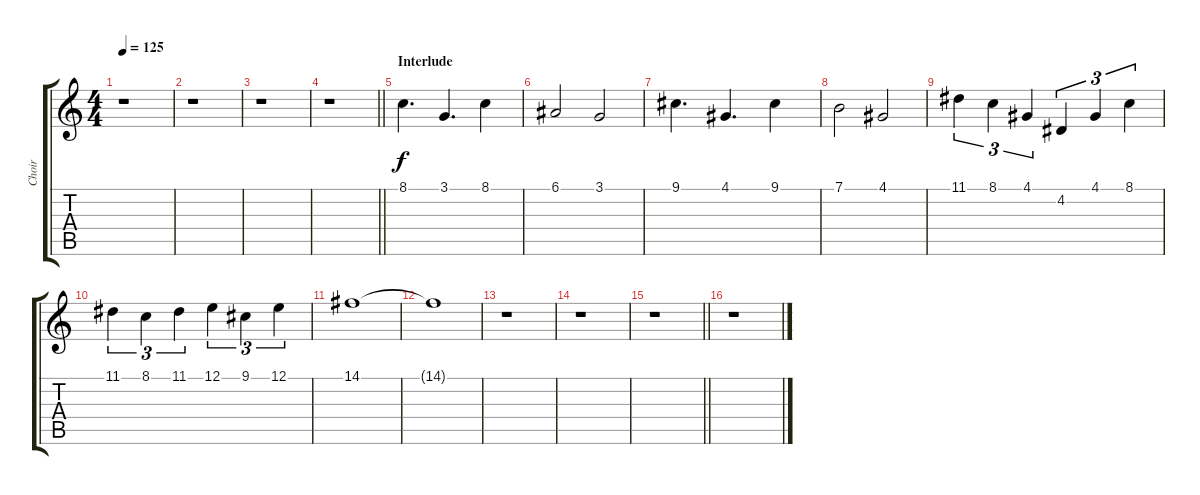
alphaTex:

\track ("Choir" "Choir") {instrument choiraahs}
\staff {score tabs}
\tuning (E4 B3 G3 D3 A2 E2) {hide}
\ts (4 4)
\tempo 125
\clef g2
\ks c
r.1{dy f} |
r.1 |
r.1 |
\barLineRight lightlight
r.1 |
\section ("" "Interlude")
8.1.4{d} 3.1.4{d} 8.1.4 |
6.1.2 3.1.2 |
9.1.4{d} 4.1.4{d} 9.1.4 |
7.1.2 4.1.2 |
11.1.4{tu (3 2)} 8.1.4{tu (3 2)} 4.1.4{tu (3 2)} 4.2.4{tu (3 2)} 4.1.4{tu (3 2)} 8.1.4{tu (3 2)} |
11.1.4{tu (3 2)} 8.1.4{tu (3 2)} 11.1.4{tu (3 2)} 12.1.4{tu (3 2)} 9.1.4{tu (3 2)} 12.1.4{tu (3 2)} |
14.1.1 |
14.1{t}.1 |
r.1 |
r.1 |
\barLineRight lightlight
r.1 |
\section ("" "")
r.1
